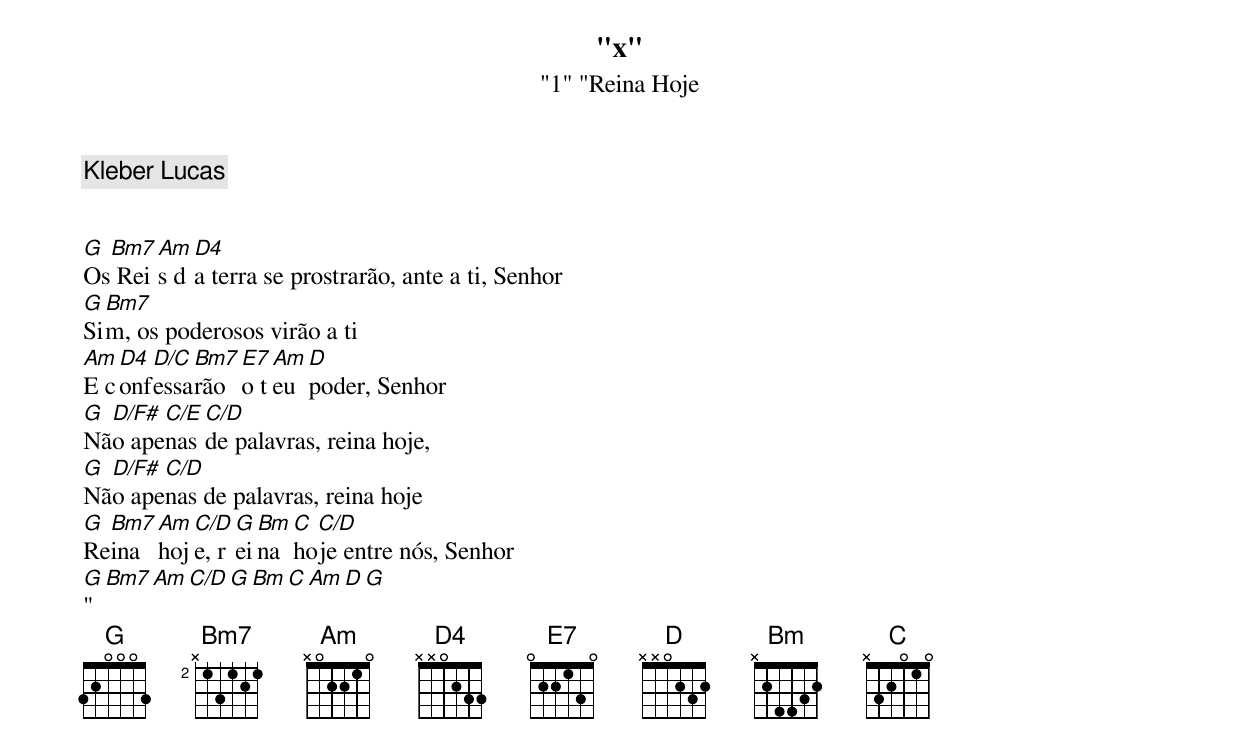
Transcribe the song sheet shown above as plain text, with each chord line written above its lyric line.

"x"
"1" "Reina Hoje
Kleber Lucas


G Bm7 Am D4
Os Reis da terra se prostrarão, ante a ti, Senhor
G Bm7
Sim, os poderosos virão a ti
Am D4 D/C Bm7 E7 Am D
E confessarão o teu poder, Senhor
G D/F# C/E C/D
Não apenas de palavras, reina hoje,
G D/F# C/D
Não apenas de palavras, reina hoje
G Bm7 Am C/D G Bm C C/D
Reina hoje, reina hoje entre nós, Senhor
G Bm7 Am C/D G Bm C Am D G
"
